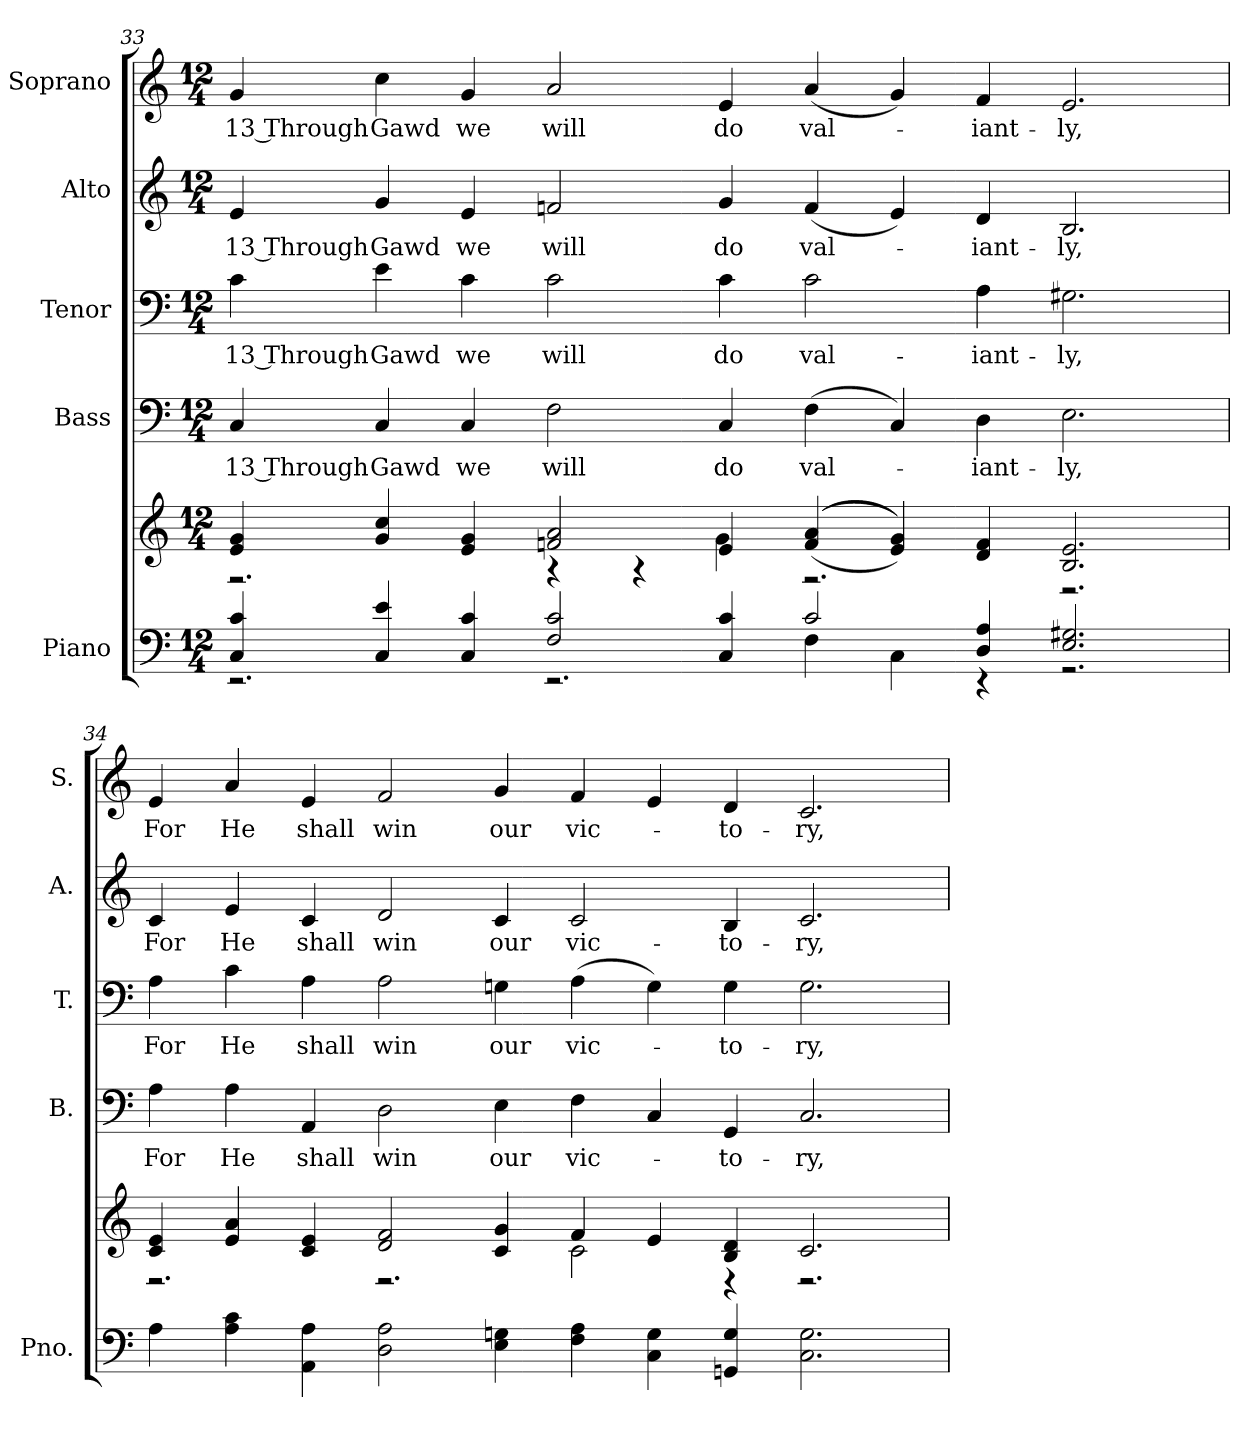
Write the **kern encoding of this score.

**kern	**kern	**kern	**text	**kern	**text	**kern	**text	**kern	**text
*part5	*part5	*part4	*part4	*part3	*part3	*part2	*part2	*part1	*part1
*staff6	*staff5	*staff4	*staff4	*staff3	*staff3	*staff2	*staff2	*staff1	*staff1
*I"Piano	*	*I"Bass	*	*I"Tenor	*	*I"Alto	*	*I"Soprano	*
*I'Pno.	*	*I'B.	*	*I'T.	*	*I'A.	*	*I'S.	*
!!LO:PB:g=z
*clefF4	*clefG2	*clefF4	*	*clefF4	*	*clefG2	*	*clefG2	*
*k[]	*k[]	*k[]	*	*k[]	*	*k[]	*	*k[]	*
*M12/4	*M12/4	*M12/4	*	*M12/4	*	*M12/4	*	*M12/4	*
=33	=33	=33	=33	=33	=33	=33	=33	=33	=33
*^	*^	*	*	*	*	*	*	*	*
!	!	!	!	!	!LO:LY:b:color=#000000	!	!	!	!	!	!
!	!	!	!	!	!	!	!LO:LY:b:color=#000000	!	!	!	!
!	!	!	!	!	!	!	!	!	!LO:LY:b:color=#000000	!	!
!	!	!	!	!	!	!	!	!	!	!	!LO:LY:b:color=#000000
4Ci/ 4ci	2.r	4ei/ 4gi	2.r	4Ci/	13 Through	4ci\	13 Through	4ei/	13 Through	4gi/	13 Through
!	!	!	!	!	!LO:LY:b:color=#000000	!	!	!	!	!	!
!	!	!	!	!	!	!	!LO:LY:b:color=#000000	!	!	!	!
!	!	!	!	!	!	!	!	!	!LO:LY:b:color=#000000	!	!
!	!	!	!	!	!	!	!	!	!	!	!LO:LY:b:color=#000000
4Ci/ 4ei	.	4gi/ 4cci	.	4Ci/	Gawd	4ei\	Gawd	4gi/	Gawd	4cci\	Gawd
!	!	!	!	!	!LO:LY:b:color=#000000	!	!	!	!	!	!
!	!	!	!	!	!	!	!LO:LY:b:color=#000000	!	!	!	!
!	!	!	!	!	!	!	!	!	!LO:LY:b:color=#000000	!	!
!	!	!	!	!	!	!	!	!	!	!	!LO:LY:b:color=#000000
4Ci/ 4ci	.	4ei/ 4gi	.	4Ci/	we	4ci\	we	4ei/	we	4gi/	we
!	!	!	!	!	!LO:LY:b:color=#000000	!	!	!	!	!	!
!	!	!	!	!	!	!	!LO:LY:b:color=#000000	!	!	!	!
!	!	!	!	!	!	!	!	!	!LO:LY:b:color=#000000	!	!
!	!	!	!	!	!	!	!	!	!	!	!LO:LY:b:color=#000000
2Fi/ 2ci	2.r	2fni/ 2ai	4r	2Fi\	will	2ci\	will	2fni/	will	2ai/	will
.	.	.	4r	.	.	.	.	.	.	.	.
!	!	!	!	!	!LO:LY:b:color=#000000	!	!	!	!	!	!
!	!	!	!	!	!	!	!LO:LY:b:color=#000000	!	!	!	!
!	!	!	!	!	!	!	!	!	!LO:LY:b:color=#000000	!	!
!	!	!	!	!	!	!	!	!	!	!	!LO:LY:b:color=#000000
4Ci/ 4ci	.	4ei/	4gi\	4Ci/	do	4ci\	do	4gi/	do	4ei/	do
!	!	!	!	!	!LO:LY:b:color=#000000	!	!	!	!	!	!
!	!	!	!	!	!	!	!LO:LY:b:color=#000000	!	!	!	!
!	!	!	!	!	!	!	!	!	!LO:LY:b:color=#000000	!	!
!	!	!	!	!	!	!	!	!	!	!	!LO:LY:b:color=#000000
2ci/	4Fi\	(((4fi/ 4ai	2.r	(4Fi\	val-	2ci\	val-	(4fi/	val-	(4ai/	val-
.	4Ci\	4ei/ 4gi)))	.	4Ci/)	.	.	.	4ei/)	.	4gi/)	.
!	!	!	!	!	!LO:LY:b:color=#000000	!	!	!	!	!	!
!	!	!	!	!	!	!	!LO:LY:b:color=#000000	!	!	!	!
!	!	!	!	!	!	!	!	!	!LO:LY:b:color=#000000	!	!
!	!	!	!	!	!	!	!	!	!	!	!LO:LY:b:color=#000000
4Di/ 4Ai	4r	4di/ 4fi	.	4Di\	-iant-	4Ai\	-iant-	4di/	-iant-	4fi/	-iant-
!	!	!	!	!	!LO:LY:b:color=#000000	!	!	!	!	!	!
!	!	!	!	!	!	!	!LO:LY:b:color=#000000	!	!	!	!
!	!	!	!	!	!	!	!	!	!LO:LY:b:color=#000000	!	!
!	!	!	!	!	!	!	!	!	!	!	!LO:LY:b:color=#000000
2.Ei/ 2.G#Xi	2.r	2.Bi/ 2.ei	2.r	2.Ei\	-ly,	2.G#Xi\	-ly,	2.Bi/	-ly,	2.ei/	-ly,
*v	*v	*	*	*	*	*	*	*	*	*	*
=34	=34	=34	=34	=34	=34	=34	=34	=34	=34	=34
*^	*	*	*	*	*	*	*	*	*	*
!	!	!	!	!	!LO:LY:b:color=#000000	!	!	!	!	!	!
*v	*v	*	*	*	*	*	*	*	*	*	*
*^	*	*	*	*	*	*	*	*	*	*
!	!	!	!	!	!	!	!LO:LY:b:color=#000000	!	!	!	!
*v	*v	*	*	*	*	*	*	*	*	*	*
*^	*	*	*	*	*	*	*	*	*	*
!	!	!	!	!	!	!	!	!	!LO:LY:b:color=#000000	!	!
*v	*v	*	*	*	*	*	*	*	*	*	*
*^	*	*	*	*	*	*	*	*	*	*
!	!	!	!	!	!	!	!	!	!	!	!LO:LY:b:color=#000000
*v	*v	*	*	*	*	*	*	*	*	*	*
4Ai\	4ci/ 4ei	2.r	4Ai\	For	4Ai\	For	4ci/	For	4ei/	For
!	!	!	!	!LO:LY:b:color=#000000	!	!	!	!	!	!
!	!	!	!	!	!	!LO:LY:b:color=#000000	!	!	!	!
!	!	!	!	!	!	!	!	!LO:LY:b:color=#000000	!	!
!	!	!	!	!	!	!	!	!	!	!LO:LY:b:color=#000000
4Ai\ 4ci	4ei/ 4ai	.	4Ai\	He	4ci\	He	4ei/	He	4ai/	He
!	!	!	!	!LO:LY:b:color=#000000	!	!	!	!	!	!
!	!	!	!	!	!	!LO:LY:b:color=#000000	!	!	!	!
!	!	!	!	!	!	!	!	!LO:LY:b:color=#000000	!	!
!	!	!	!	!	!	!	!	!	!	!LO:LY:b:color=#000000
4AAi\ 4Ai	4ci/ 4ei	.	4AAi/	shall	4Ai\	shall	4ci/	shall	4ei/	shall
!	!	!	!	!LO:LY:b:color=#000000	!	!	!	!	!	!
!	!	!	!	!	!	!LO:LY:b:color=#000000	!	!	!	!
!	!	!	!	!	!	!	!	!LO:LY:b:color=#000000	!	!
!	!	!	!	!	!	!	!	!	!	!LO:LY:b:color=#000000
2Di\ 2Ai	2di/ 2fi	2.r	2Di\	win	2Ai\	win	2di/	win	2fi/	win
!	!	!	!	!LO:LY:b:color=#000000	!	!	!	!	!	!
!	!	!	!	!	!	!LO:LY:b:color=#000000	!	!	!	!
!	!	!	!	!	!	!	!	!LO:LY:b:color=#000000	!	!
!	!	!	!	!	!	!	!	!	!	!LO:LY:b:color=#000000
4Ei\ 4Gni	4ci/ 4gi	.	4Ei\	our	4Gni\	our	4ci/	our	4gi/	our
!	!	!	!	!LO:LY:b:color=#000000	!	!	!	!	!	!
!	!	!	!	!	!	!LO:LY:b:color=#000000	!	!	!	!
!	!	!	!	!	!	!	!	!LO:LY:b:color=#000000	!	!
!	!	!	!	!	!	!	!	!	!	!LO:LY:b:color=#000000
4Fi\ 4Ai	4fi/	2ci\	4Fi\	vic-	(4Ai\	vic-	2ci/	vic-	4fi/	vic-
4Ci\ 4Gi	4ei/	.	4Ci/	.	4Gi\)	.	.	.	4ei/	.
!	!	!	!	!LO:LY:b:color=#000000	!	!	!	!	!	!
!	!	!	!	!	!	!LO:LY:b:color=#000000	!	!	!	!
!	!	!	!	!	!	!	!	!LO:LY:b:color=#000000	!	!
!	!	!	!	!	!	!	!	!	!	!LO:LY:b:color=#000000
4GGni/ 4Gi	4Bi/ 4di	4r	4GGi/	-to-	4Gi\	-to-	4Bi/	-to-	4di/	-to-
!	!	!	!	!LO:LY:b:color=#000000	!	!	!	!	!	!
!	!	!	!	!	!	!LO:LY:b:color=#000000	!	!	!	!
!	!	!	!	!	!	!	!	!LO:LY:b:color=#000000	!	!
!	!	!	!	!	!	!	!	!	!	!LO:LY:b:color=#000000
2.Ci\ 2.Gi	2.ci/	2.r	2.Ci/	-ry,	2.Gi\	-ry,	2.ci/	-ry,	2.ci/	-ry,
*	*v	*v	*	*	*	*	*	*	*	*
=	=	=	=	=	=	=	=	=	=
*-	*-	*-	*-	*-	*-	*-	*-	*-	*-
